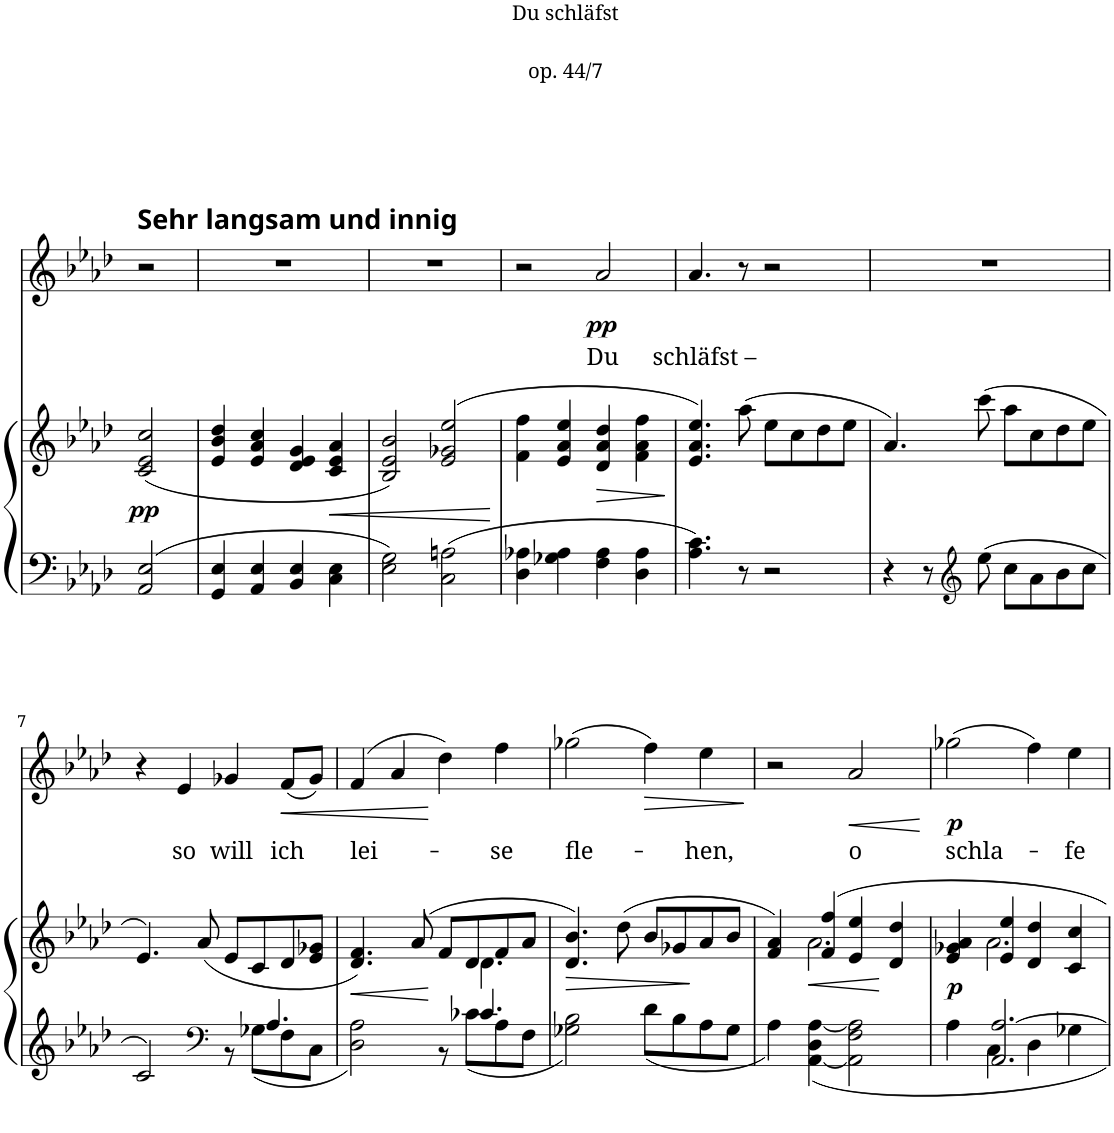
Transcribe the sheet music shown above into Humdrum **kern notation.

**kern	**kern	**dynam	**kern	**text	**dynam
*part2	*part2	*part2	*part1	*part1	*part1
*staff3	*staff2	*staff2/3	*staff1	*staff1	*staff1
!!LO:PB:g=z
*clefF4	*clefG2	*	*clefG2	*	*
*k[b-e-a-d-]	*k[b-e-a-d-]	*	*k[b-e-a-d-]	*	*
*A-:	*A-:	*	*A-:	*	*
*M4/4	*M4/4	*	*M4/4	*	*
*met(c)	*met(c)	*	*met(c)	*	*
=1	=1	=1	=1	=1	=1
!	!	!	!LO:TX:a:B:t=Sehr langsam und innig	!	!
!	!	!LO:DY:b	!	!	!
2AA-/ 2E-/	(2c/ 2e-/ 2cc/	pp	2r	.	.
=2	=2	=2	=2	=2	=2
4GG/ 4E-/	4e-/ 4b-/ 4dd-/	.	1r	.	.
4AA-/ 4E-/	4e-/ 4a-/ 4cc/	.	.	.	.
4BB-/ 4E-/	4d-/ 4e-/ 4g/	.	.	.	.
!	!	!LO:HP:b	!	!	!
4C\ 4E-\	4c/ 4e-/ 4a-/	<	.	.	.
=3	=3	=3	=3	=3	=3
2E-\ 2G\	2B-/ 2e-/ 2b-/)	.	1r	.	.
2C\ 2An\	(2e-/ 2g-X/ 2ee-/	.	.	.	.
=4	=4	=4	=4	=4	=4
4D-\ 4A-X\	4f\ 4ff\	.	2r	.	.
4G-X\ 4A-\	4e-/ 4a-/ 4ee-/	.	.	.	.
!	!	!LO:HP:b	!	!LO:LY:b	!LO:DY:b
4F\ 4A-\	4d-/ 4a-/ 4dd-/	>	2a-/	Du	pp
4D-\ 4A-\	4f\ 4a-\ 4ff\	.	.	.	.
.	.	[	.	.	.
=5	=5	=5	=5	=5	=5
!	!	!	!	!LO:LY:b	!
4.A-\ 4.c\	4.e-/ 4.a-/ 4.ee-/)	.	4.a-/	schläfst –	.
8r	(8aa-\	.	8r	.	.
2r	8ee-\L	.	2r	.	.
.	8cc\	.	.	.	.
.	8dd-\	.	.	.	.
.	8ee-\J	.	.	.	.
=6	=6	=6	=6	=6	=6
4r	4.a-/)	.	1r	.	.
8r	.	.	.	.	.
*clefG2	*	*	*	*	*
8ee-\	(8ccc\	.	.	.	.
8cc\L	8aa-\L	.	.	.	.
8a-\	8cc\	.	.	.	.
8b-\	8dd-\	.	.	.	.
8cc\J	8ee-\J	.	.	.	.
!!LO:LB:g=z
=7	=7	=7	=7	=7	=7
*^	*	*	*	*	*
2c/	2ryy	4.e-/)	.	4r	.	.
!	!	!	!	!	!LO:LY:b	!
.	.	.	.	4e-/	so	.
.	.	(8a-/	.	.	.	.
*clefF4	*	*	*	*	*	*
!	!	!	!	!	!LO:LY:b	!
8ryy	8r	8e-/L	.	4g-X/	will	.
4.A-/	8G-X\L	8c/	.	.	.	.
!	!	!	!	!	!LO:LY:b	!LO:HP:b
.	8F\	8d-/	.	(8f/L	ich	<
.	8C\J	8e-/ 8g-X/J	.	8g-/J)	.	.
=8	=8	=8	=8	=8	=8	=8
!	!	!	!LO:HP:b	!	!LO:LY:b	!
*	*	*^	*	*	*	*
2ryy	2D-\ 2A-\	4.d-/ 4.f/)	8ryy	<	(4f/	lei-	.
*	*	*v	*v	*	*	*	*
.	.	.	.	4a-/	.	.
.	.	(8a-/	.	.	.	.
8ryy	8r	8f/L	]	4dd-\)	.	[
*	*	*^	*	*	*	*
4.c-X/	8c-\L	8d-/	4.d-\	.	.	.	.
!	!	!	!	!	!	!LO:LY:b	!
.	8A-\	8f/	.	.	4ff\	-se	.
.	8F\J	8a-/J	.	.	.	.	.
*	*	*v	*v	*	*	*	*
=9	=9	=9	=9	=9	=9	=9
!	!	!	!LO:HP:b	!	!LO:LY:b	!
1ryy	2G-X\ 2B-\	4.d-/ 4.b-/)	>	(2gg-X\	fle-	.
.	.	(8dd-\	.	.	.	.
!	!	!	!	!	!	!LO:HP:b
.	8d-\L	8b-/L	.	4ff\)	.	>
.	8B-\	8g-X/	.	.	.	.
!	!	!	!	!	!LO:LY:b	!
.	8A-\	8a-/	[	4ee-\	-hen,	.
.	8G-\J	8b-/J	.	.	.	.
*v	*v	*	*	*	*	*
.	.	.	.	.	]
=10	=10	=10	=10	=10	=10
*^	*^	*	*	*	*
1ryy	4A-\	4f/ 4a-/)	4ryy	.	2r	.	.
.	[4AA-\ 4D-\ [4A-\	4f/ 4ff/	2.a-\	.	.	.	.
!	!	!	!	!	!	!LO:LY:b	!LO:HP:b
.	2AA-\] 2F\ 2A-\]	4e-/ 4ee-/	.	.	2a-/	o	<
.	.	4d-/ 4dd-/	.	]	.	.	.
*v	*v	*	*	*	*	*	*
*	*v	*v	*	*	*	*
.	.	.	.	.	[
=11	=11	=11	=11	=11	=11
*^	*^	*	*	*	*
!	!	!	!	!LO:DY:b	!	!LO:LY:b	!LO:DY:b
4A-\	4ryy	4e-/ 4g-X/ 4a-/	4ryy	p	(2gg-X\	schla-	p
2.AA-/ [2.A-/	4C\	4e-/ 4ee-/	2.a-\	.	.	.	.
.	4D-\	4d-/ 4dd-/	.	.	4ff\)	.	.
!	!	!	!	!	!	!LO:LY:b	!
.	4G-X\	4c/ 4cc/	.	.	4ee-\	-fe	.
*v	*v	*	*	*	*	*	*
*	*v	*v	*	*	*	*
=	=	=	=	=	=
*-	*-	*-	*-	*-	*-
